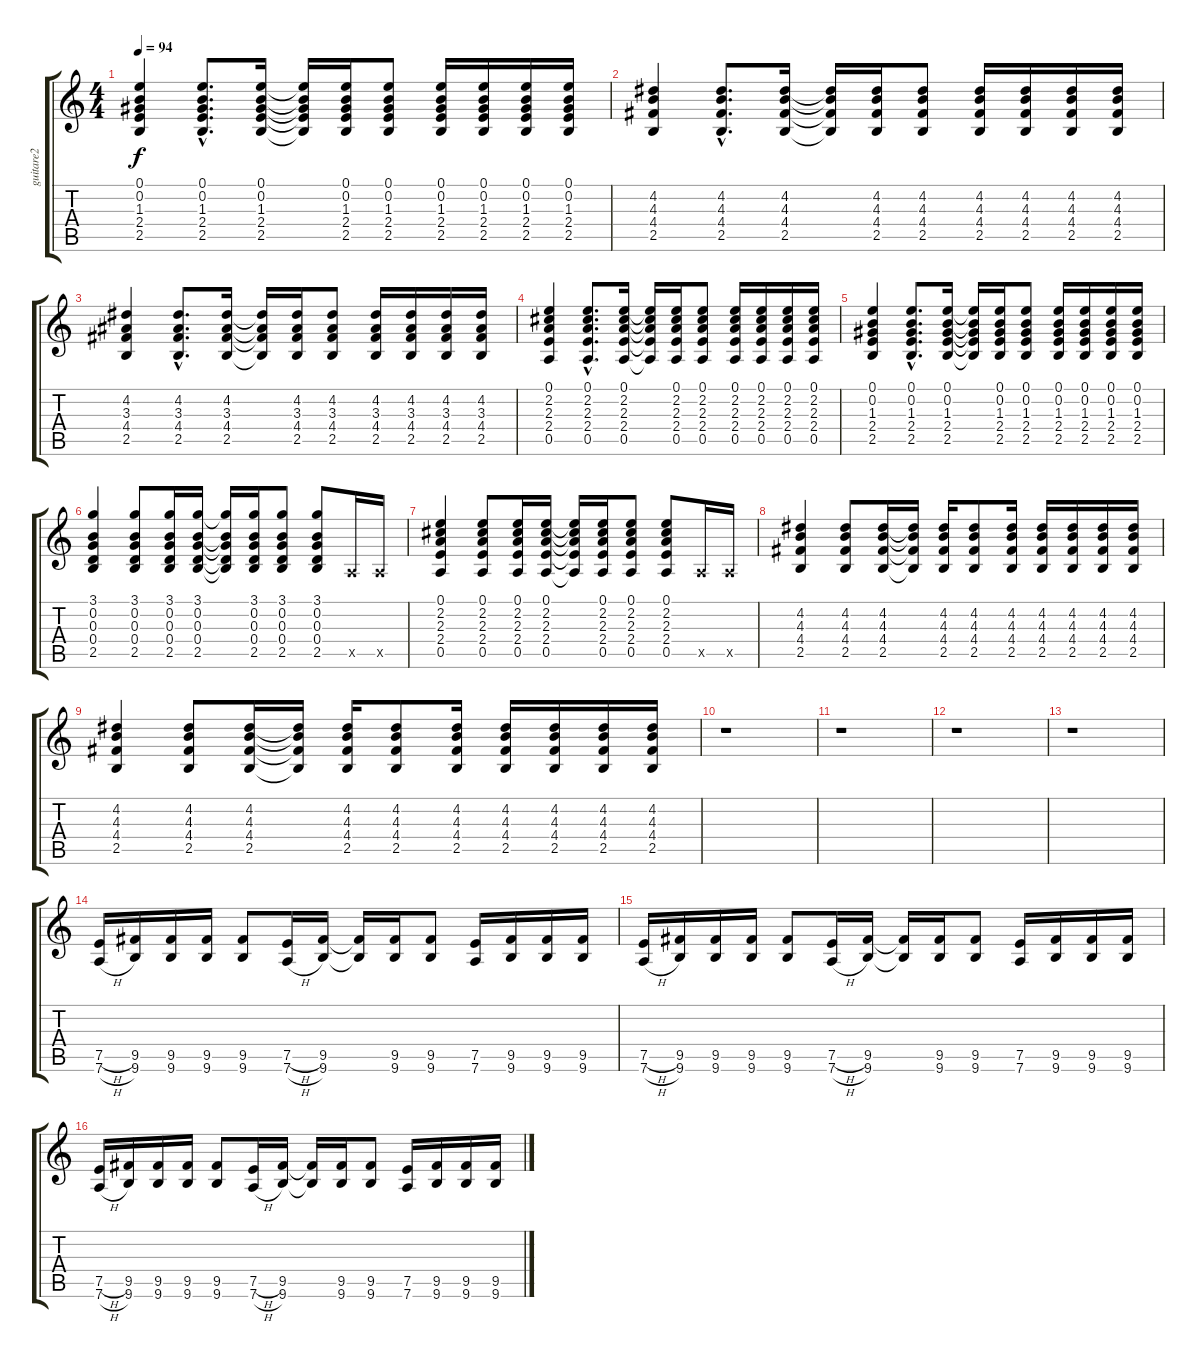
\track ("guitare2" "guitare2") {instrument distortionguitar}
\staff {score tabs}
\tuning (E4 B3 G3 D3 A2 D2) {hide}
\ts (4 4)
\tempo 94
\clef g2
\ks c
(0.1 0.2 1.3 2.4 2.5).4{dy f} (0.1{hac} 0.2{hac} 1.3{hac} 2.4{hac} 2.5{hac}).8{d} (0.1 0.2 1.3 2.4 2.5).16 (0.1{t} 0.2{t} 1.3{t} 2.4{t} 2.5{t}).16 (0.1 0.2 1.3 2.4 2.5).16 (0.1 0.2 1.3 2.4 2.5).8 (0.1 0.2 1.3 2.4 2.5).16 (0.1 0.2 1.3 2.4 2.5).16 (0.1 0.2 1.3 2.4 2.5).16 (0.1 0.2 1.3 2.4 2.5).16 |
(4.2 4.3 4.4 2.5).4 (4.2{hac} 4.3{hac} 4.4{hac} 2.5{hac}).8{d} (4.2 4.3 4.4 2.5).16 (4.2{t} 4.3{t} 4.4{t} 2.5{t}).16 (4.2 4.3 4.4 2.5).16 (4.2 4.3 4.4 2.5).8 (4.2 4.3 4.4 2.5).16 (4.2 4.3 4.4 2.5).16 (4.2 4.3 4.4 2.5).16 (4.2 4.3 4.4 2.5).16 |
(4.2 3.3 4.4 2.5).4 (4.2{hac} 3.3{hac} 4.4{hac} 2.5{hac}).8{d} (4.2 3.3 4.4 2.5).16 (4.2{t} 3.3{t} 4.4{t} 2.5{t}).16 (4.2 3.3 4.4 2.5).16 (4.2 3.3 4.4 2.5).8 (4.2 3.3 4.4 2.5).16 (4.2 3.3 4.4 2.5).16 (4.2 3.3 4.4 2.5).16 (4.2 3.3 4.4 2.5).16 |
(0.1 2.2 2.3 2.4 0.5).4 (0.1{hac} 2.2{hac} 2.3{hac} 2.4{hac} 0.5{hac}).8{d} (0.1 2.2 2.3 2.4 0.5).16 (0.1{t} 2.2{t} 2.3{t} 2.4{t} 0.5{t}).16 (0.1 2.2 2.3 2.4 0.5).16 (0.1 2.2 2.3 2.4 0.5).8 (0.1 2.2 2.3 2.4 0.5).16 (0.1 2.2 2.3 2.4 0.5).16 (0.1 2.2 2.3 2.4 0.5).16 (0.1 2.2 2.3 2.4 0.5).16 |
(0.1 0.2 1.3 2.4 2.5).4 (0.1{hac} 0.2{hac} 1.3{hac} 2.4{hac} 2.5{hac}).8{d} (0.1 0.2 1.3 2.4 2.5).16 (0.1{t} 0.2{t} 1.3{t} 2.4{t} 2.5{t}).16 (0.1 0.2 1.3 2.4 2.5).16 (0.1 0.2 1.3 2.4 2.5).8 (0.1 0.2 1.3 2.4 2.5).16 (0.1 0.2 1.3 2.4 2.5).16 (0.1 0.2 1.3 2.4 2.5).16 (0.1 0.2 1.3 2.4 2.5).16 |
(3.1 0.2 0.3 0.4 2.5).4 (3.1 0.2 0.3 0.4 2.5).8 (3.1 0.2 0.3 0.4 2.5).16 (3.1 0.2 0.3 0.4 2.5).16 (3.1{t} 0.2{t} 0.3{t} 0.4{t} 2.5{t}).16 (3.1 0.2 0.3 0.4 2.5).16 (3.1 0.2 0.3 0.4 2.5).8 (3.1 0.2 0.3 0.4 2.5).8 0.5{x}.16 0.5{x}.16 |
(0.1 2.2 2.3 2.4 0.5).4 (0.1 2.2 2.3 2.4 0.5).8 (0.1 2.2 2.3 2.4 0.5).16 (0.1 2.2 2.3 2.4 0.5).16 (0.1{t} 2.2{t} 2.3{t} 2.4{t} 0.5{t}).16 (0.1 2.2 2.3 2.4 0.5).16 (0.1 2.2 2.3 2.4 0.5).8 (0.1 2.2 2.3 2.4 0.5).8 0.5{x}.16 0.5{x}.16 |
(4.2 4.3 4.4 2.5).4{instrument acousticguitarsteel} (4.2 4.3 4.4 2.5).8 (4.2 4.3 4.4 2.5).16 (4.2{t} 4.3{t} 4.4{t} 2.5{t}).16 (4.2 4.3 4.4 2.5).16 (4.2 4.3 4.4 2.5).8 (4.2 4.3 4.4 2.5).16 (4.2 4.3 4.4 2.5).16 (4.2 4.3 4.4 2.5).16 (4.2 4.3 4.4 2.5).16 (4.2 4.3 4.4 2.5).16 |
(4.2 4.3 4.4 2.5).4 (4.2 4.3 4.4 2.5).8 (4.2 4.3 4.4 2.5).16 (4.2{t} 4.3{t} 4.4{t} 2.5{t}).16 (4.2 4.3 4.4 2.5).16 (4.2 4.3 4.4 2.5).8 (4.2 4.3 4.4 2.5).16 (4.2 4.3 4.4 2.5).16 (4.2 4.3 4.4 2.5).16 (4.2 4.3 4.4 2.5).16 (4.2 4.3 4.4 2.5).16 |
r.1{instrument distortionguitar} |
r.1 |
r.1 |
r.1 |
(7.5{h} 7.6{h}).16 (9.5 9.6).16 (9.5 9.6).16 (9.5 9.6).16 (9.5 9.6).8 (7.5{h} 7.6{h}).16 (9.5 9.6).16 (9.5{t} 9.6{t}).16 (9.5 9.6).16 (9.5 9.6).8 (7.5 7.6).16 (9.5 9.6).16 (9.5 9.6).16 (9.5 9.6).16 |
(7.5{h} 7.6{h}).16 (9.5 9.6).16 (9.5 9.6).16 (9.5 9.6).16 (9.5 9.6).8 (7.5{h} 7.6{h}).16 (9.5 9.6).16 (9.5{t} 9.6{t}).16 (9.5 9.6).16 (9.5 9.6).8 (7.5 7.6).16 (9.5 9.6).16 (9.5 9.6).16 (9.5 9.6).16 |
(7.5{h} 7.6{h}).16 (9.5 9.6).16 (9.5 9.6).16 (9.5 9.6).16 (9.5 9.6).8 (7.5{h} 7.6{h}).16 (9.5 9.6).16 (9.5{t} 9.6{t}).16 (9.5 9.6).16 (9.5 9.6).8 (7.5 7.6).16 (9.5 9.6).16 (9.5 9.6).16 (9.5 9.6).16
